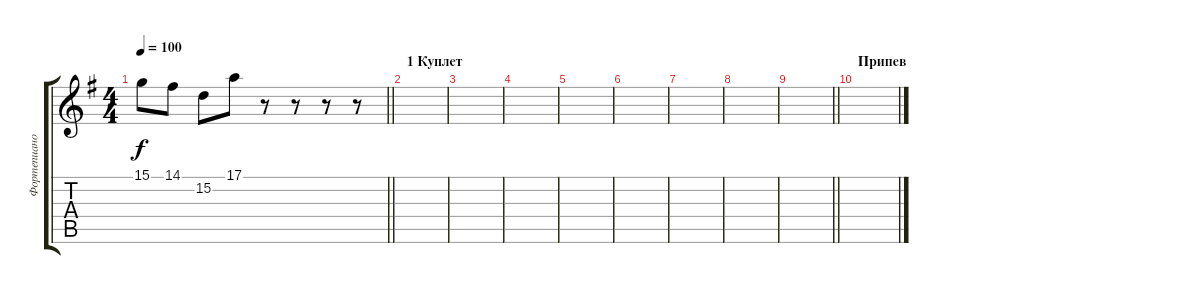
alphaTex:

\track ("Фортепиано" "Фортепиано") {instrument electricgrandpiano}
\staff {score tabs}
\tuning (E4 B3 G3 D3 A2 E2) {hide}
\ts (4 4)
\tempo 100
\clef g2
\barLineRight lightlight
\ks eminor
15.1{t}.8{dy f} 14.1.8 15.2.8 17.1.8 r.8 r.8 r.8 r.8 |
\section ("" "1 Куплет")
|
|
|
|
|
|
|
\barLineRight lightlight
|
\section ("" "Припев")
